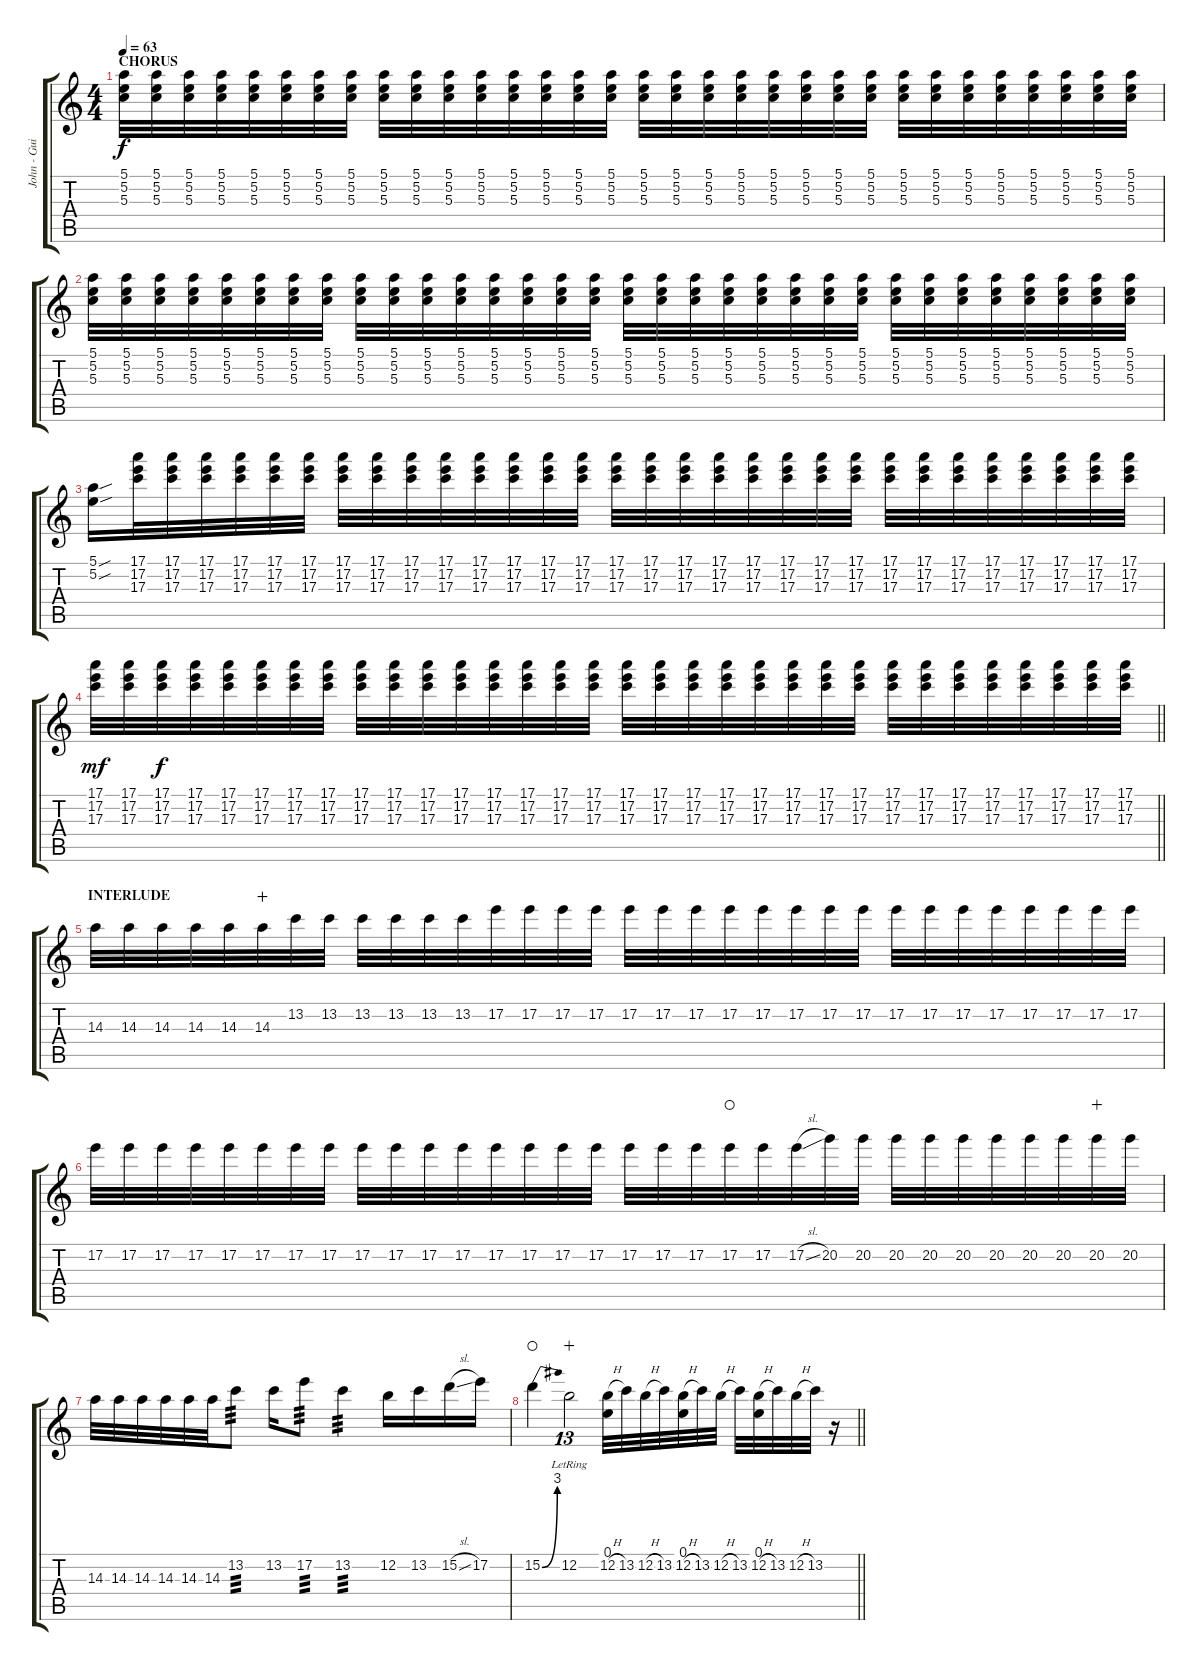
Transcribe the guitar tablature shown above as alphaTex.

\track ("John - Guitar" "John - Gui") {instrument electricguitarjazz}
\staff {score tabs}
\tuning (E4 B3 G3 D3 A2 E2) {hide}
\ts (4 4)
\section ("" "CHORUS")
\tempo 63
\clef g2
\ks c
(5.1 5.2 5.3).32{dy f volume 10 instrument electricguitarjazz} (5.1 5.2 5.3).32 (5.1 5.2 5.3).32 (5.1 5.2 5.3).32 (5.1 5.2 5.3).32 (5.1 5.2 5.3).32 (5.1 5.2 5.3).32 (5.1 5.2 5.3).32 (5.1 5.2 5.3).32 (5.1 5.2 5.3).32 (5.1 5.2 5.3).32 (5.1 5.2 5.3).32 (5.1 5.2 5.3).32 (5.1 5.2 5.3).32 (5.1 5.2 5.3).32 (5.1 5.2 5.3).32 (5.1 5.2 5.3).32 (5.1 5.2 5.3).32 (5.1 5.2 5.3).32 (5.1 5.2 5.3).32 (5.1 5.2 5.3).32 (5.1 5.2 5.3).32 (5.1 5.2 5.3).32 (5.1 5.2 5.3).32 (5.1 5.2 5.3).32 (5.1 5.2 5.3).32 (5.1 5.2 5.3).32 (5.1 5.2 5.3).32 (5.1 5.2 5.3).32 (5.1 5.2 5.3).32 (5.1 5.2 5.3).32 (5.1 5.2 5.3).32 |
(5.1 5.2 5.3).32 (5.1 5.2 5.3).32 (5.1 5.2 5.3).32 (5.1 5.2 5.3).32 (5.1 5.2 5.3).32 (5.1 5.2 5.3).32 (5.1 5.2 5.3).32 (5.1 5.2 5.3).32 (5.1 5.2 5.3).32 (5.1 5.2 5.3).32 (5.1 5.2 5.3).32 (5.1 5.2 5.3).32 (5.1 5.2 5.3).32 (5.1 5.2 5.3).32 (5.1 5.2 5.3).32 (5.1 5.2 5.3).32 (5.1 5.2 5.3).32 (5.1 5.2 5.3).32 (5.1 5.2 5.3).32 (5.1 5.2 5.3).32 (5.1 5.2 5.3).32 (5.1 5.2 5.3).32 (5.1 5.2 5.3).32 (5.1 5.2 5.3).32 (5.1 5.2 5.3).32 (5.1 5.2 5.3).32 (5.1 5.2 5.3).32 (5.1 5.2 5.3).32 (5.1 5.2 5.3).32 (5.1 5.2 5.3).32 (5.1 5.2 5.3).32 (5.1 5.2 5.3).32 |
(5.1{sou} 5.2{sou}).16 (17.1 17.2 17.3).32 (17.1 17.2 17.3).32 (17.1 17.2 17.3).32 (17.1 17.2 17.3).32 (17.1 17.2 17.3).32 (17.1 17.2 17.3).32 (17.1 17.2 17.3).32 (17.1 17.2 17.3).32 (17.1 17.2 17.3).32 (17.1 17.2 17.3).32 (17.1 17.2 17.3).32 (17.1 17.2 17.3).32 (17.1 17.2 17.3).32 (17.1 17.2 17.3).32 (17.1 17.2 17.3).32 (17.1 17.2 17.3).32 (17.1 17.2 17.3).32 (17.1 17.2 17.3).32 (17.1 17.2 17.3).32 (17.1 17.2 17.3).32 (17.1 17.2 17.3).32 (17.1 17.2 17.3).32 (17.1 17.2 17.3).32 (17.1 17.2 17.3).32 (17.1 17.2 17.3).32 (17.1 17.2 17.3).32 (17.1 17.2 17.3).32 (17.1 17.2 17.3).32 (17.1 17.2 17.3).32 (17.1 17.2 17.3).32 |
\barLineRight lightlight
(17.1 17.2 17.3).32{dy mf} (17.1 17.2 17.3).32 (17.1 17.2 17.3).32{dy f} (17.1 17.2 17.3).32 (17.1 17.2 17.3).32 (17.1 17.2 17.3).32 (17.1 17.2 17.3).32 (17.1 17.2 17.3).32 (17.1 17.2 17.3).32 (17.1 17.2 17.3).32 (17.1 17.2 17.3).32 (17.1 17.2 17.3).32 (17.1 17.2 17.3).32 (17.1 17.2 17.3).32 (17.1 17.2 17.3).32 (17.1 17.2 17.3).32 (17.1 17.2 17.3).32 (17.1 17.2 17.3).32 (17.1 17.2 17.3).32 (17.1 17.2 17.3).32 (17.1 17.2 17.3).32 (17.1 17.2 17.3).32 (17.1 17.2 17.3).32 (17.1 17.2 17.3).32 (17.1 17.2 17.3).32 (17.1 17.2 17.3).32 (17.1 17.2 17.3).32 (17.1 17.2 17.3).32 (17.1 17.2 17.3).32 (17.1 17.2 17.3).32 (17.1 17.2 17.3).32 (17.1 17.2 17.3).32 |
\section ("" "INTERLUDE")
14.3.32 14.3.32 14.3.32 14.3.32 14.3.32 14.3.32{wahc} 13.2.32 13.2.32 13.2.32 13.2.32 13.2.32 13.2.32 17.2.32 17.2.32 17.2.32 17.2.32 17.2.32 17.2.32 17.2.32 17.2.32 17.2.32 17.2.32 17.2.32 17.2.32 17.2.32 17.2.32 17.2.32 17.2.32 17.2.32 17.2.32 17.2.32 17.2.32 |
17.2.32 17.2.32 17.2.32 17.2.32 17.2.32 17.2.32 17.2.32 17.2.32 17.2.32 17.2.32 17.2.32 17.2.32 17.2.32 17.2.32 17.2.32 17.2.32 17.2.32 17.2.32 17.2.32 17.2.32{waho} 17.2.32 17.2{sl}.32 20.2.32 20.2.32 20.2.32 20.2.32 20.2.32 20.2.32 20.2.32 20.2.32 20.2.32{wahc} 20.2.32 |
14.3.32 14.3.32 14.3.32 14.3.32 14.3.32 14.3.32 13.2.8{tp 3} 13.2.16 17.2.8{tp 3} 13.2.4{tp 3} 12.2.16 13.2.16 15.2{sl}.16 17.2.16 |
\barLineRight lightlight
15.2{be (bend 0 0 60 12)}.4{waho} 12.2{lr}.2{tu (13 8) wahc} (0.1 12.2{h}).32 13.2.32 12.2{h}.32 13.2.32 (0.1 12.2{h}).32 13.2.32 12.2{h}.32 13.2.32 (0.1 12.2{h}).32 13.2.32 12.2{h}.32 13.2.32 r.16
